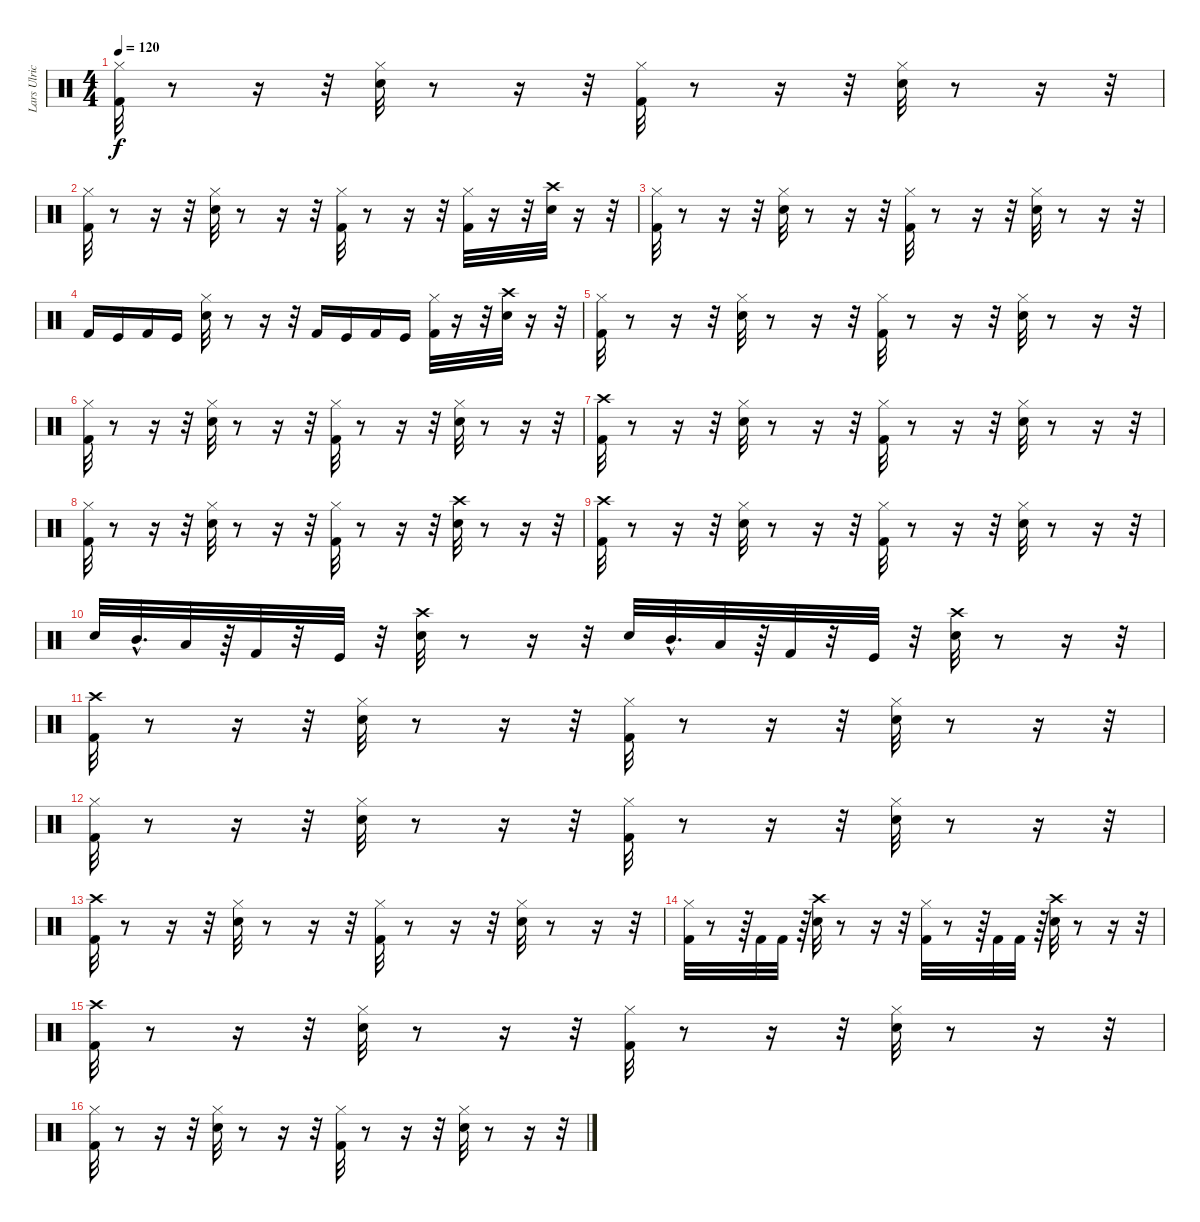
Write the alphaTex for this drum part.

\track ("Lars Ulrich" "Lars Ulric") {instrument percussion}
\staff {score}
\articulation defaults
\ts (4 4)
\tempo 120
\clef neutral
\ks c
("Hi-Hat (closed)" "Kick (hit) 2").32{dy f} r.8 r.16 r.32 ("Hi-Hat (closed)" "Snare (hit) 2").32 r.8 r.16 r.32 ("Hi-Hat (closed)" "Kick (hit) 2").32 r.8 r.16 r.32 ("Hi-Hat (closed)" "Snare (hit) 2").32 r.8 r.16 r.32 |
("Kick (hit) 2" "Hi-Hat (closed)").32 r.8 r.16 r.32 ("Snare (hit) 2" "Hi-Hat (closed)").32 r.8 r.16 r.32 ("Kick (hit) 2" "Hi-Hat (closed)").32 r.8 r.16 r.32 ("Kick (hit) 2" "Hi-Hat (closed)").32 r.16 r.32 ("Snare (hit) 2" "Crash high (hit)").32 r.16 r.32 |
("Hi-Hat (closed)" "Kick (hit) 2").32 r.8 r.16 r.32 ("Hi-Hat (closed)" "Snare (hit) 2").32 r.8 r.16 r.32 ("Hi-Hat (closed)" "Kick (hit) 2").32 r.8 r.16 r.32 ("Hi-Hat (closed)" "Snare (hit) 2").32 r.8 r.16 r.32 |
"Kick (hit) 2".16 "Kick (hit)".16 "Kick (hit) 2".16 "Kick (hit)".16 ("Snare (hit) 2" "Hi-Hat (closed)").32 r.8 r.16 r.32 "Kick (hit) 2".16 "Kick (hit)".16 "Kick (hit) 2".16 "Kick (hit)".16 ("Kick (hit) 2" "Hi-Hat (closed)").32 r.16 r.32 ("Snare (hit) 2" "Crash high (hit)").32 r.16 r.32 |
("Kick (hit) 2" "Hi-Hat (closed)").32 r.8 r.16 r.32 ("Snare (hit) 2" "Hi-Hat (closed)").32 r.8 r.16 r.32 ("Kick (hit) 2" "Hi-Hat (closed)").32 r.8 r.16 r.32 ("Snare (hit) 2" "Hi-Hat (closed)").32 r.8 r.16 r.32 |
("Hi-Hat (closed)" "Kick (hit) 2").32 r.8 r.16 r.32 ("Hi-Hat (closed)" "Snare (hit) 2").32 r.8 r.16 r.32 ("Hi-Hat (closed)" "Kick (hit) 2").32 r.8 r.16 r.32 ("Hi-Hat (closed)" "Snare (hit) 2").32 r.8 r.16 r.32 |
("Kick (hit) 2" "Crash high (hit)").32 r.8 r.16 r.32 ("Snare (hit) 2" "Hi-Hat (closed)").32 r.8 r.16 r.32 ("Kick (hit) 2" "Hi-Hat (closed)").32 r.8 r.16 r.32 ("Snare (hit) 2" "Hi-Hat (closed)").32 r.8 r.16 r.32 |
("Hi-Hat (closed)" "Kick (hit) 2").32 r.8 r.16 r.32 ("Hi-Hat (closed)" "Snare (hit) 2").32 r.8 r.16 r.32 ("Hi-Hat (closed)" "Kick (hit) 2").32 r.8 r.16 r.32 ("Crash high (hit)" "Snare (hit) 2").32 r.8 r.16 r.32 |
("Kick (hit) 2" "Crash high (hit)").32 r.8 r.16 r.32 ("Snare (hit) 2" "Hi-Hat (closed)").32 r.8 r.16 r.32 ("Kick (hit) 2" "Hi-Hat (closed)").32 r.8 r.16 r.32 ("Snare (hit) 2" "Hi-Hat (closed)").32 r.8 r.16 r.32 |
"Snare (hit) 2".32 "Mid Tom (hit)"{hac}.32{d} "Low Floor Tom (hit)".32 r.64 "Kick (hit) 2".32 r.32 "Kick (hit)".32 r.32 ("Snare (hit) 2" "Crash high (hit)").32 r.8 r.16 r.32 "Snare (hit) 2".32 "Mid Tom (hit)"{hac}.32{d} "Low Floor Tom (hit)".32 r.64 "Kick (hit) 2".32 r.32 "Kick (hit)".32 r.32 ("Crash high (hit)" "Snare (hit) 2").32 r.8 r.16 r.32 |
("Kick (hit) 2" "Crash high (hit)").32 r.8 r.16 r.32 ("Snare (hit) 2" "Hi-Hat (closed)").32 r.8 r.16 r.32 ("Kick (hit) 2" "Hi-Hat (closed)").32 r.8 r.16 r.32 ("Snare (hit) 2" "Hi-Hat (closed)").32 r.8 r.16 r.32 |
("Kick (hit) 2" "Hi-Hat (closed)").32 r.8 r.16 r.32 ("Snare (hit) 2" "Hi-Hat (closed)").32 r.8 r.16 r.32 ("Kick (hit) 2" "Hi-Hat (closed)").32 r.8 r.16 r.32 ("Snare (hit) 2" "Hi-Hat (closed)").32 r.8 r.16 r.32 |
("Kick (hit) 2" "Crash high (hit)").32 r.8 r.16 r.32 ("Hi-Hat (closed)" "Snare (hit) 2").32 r.8 r.16 r.32 ("Hi-Hat (closed)" "Kick (hit) 2").32 r.8 r.16 r.32 ("Hi-Hat (closed)" "Snare (hit) 2").32 r.8 r.16 r.32 |
("Kick (hit) 2" "Hi-Hat (closed)").32 r.8 r.64 "Kick (hit) 2".32 "Kick (hit) 2".32 r.64 ("Crash high (hit)" "Snare (hit) 2").32 r.8 r.16 r.32 ("Kick (hit) 2" "Hi-Hat (closed)").32 r.8 r.64 "Kick (hit) 2".32 "Kick (hit) 2".32 r.64 ("Crash high (hit)" "Snare (hit) 2").32 r.8 r.16 r.32 |
("Kick (hit) 2" "Crash high (hit)").32 r.8 r.16 r.32 ("Snare (hit) 2" "Hi-Hat (closed)").32 r.8 r.16 r.32 ("Kick (hit) 2" "Hi-Hat (closed)").32 r.8 r.16 r.32 ("Snare (hit) 2" "Hi-Hat (closed)").32 r.8 r.16 r.32 |
("Hi-Hat (closed)" "Kick (hit) 2").32 r.8 r.16 r.32 ("Hi-Hat (closed)" "Snare (hit) 2").32 r.8 r.16 r.32 ("Hi-Hat (closed)" "Kick (hit) 2").32 r.8 r.16 r.32 ("Hi-Hat (closed)" "Snare (hit) 2").32 r.8 r.16 r.32
